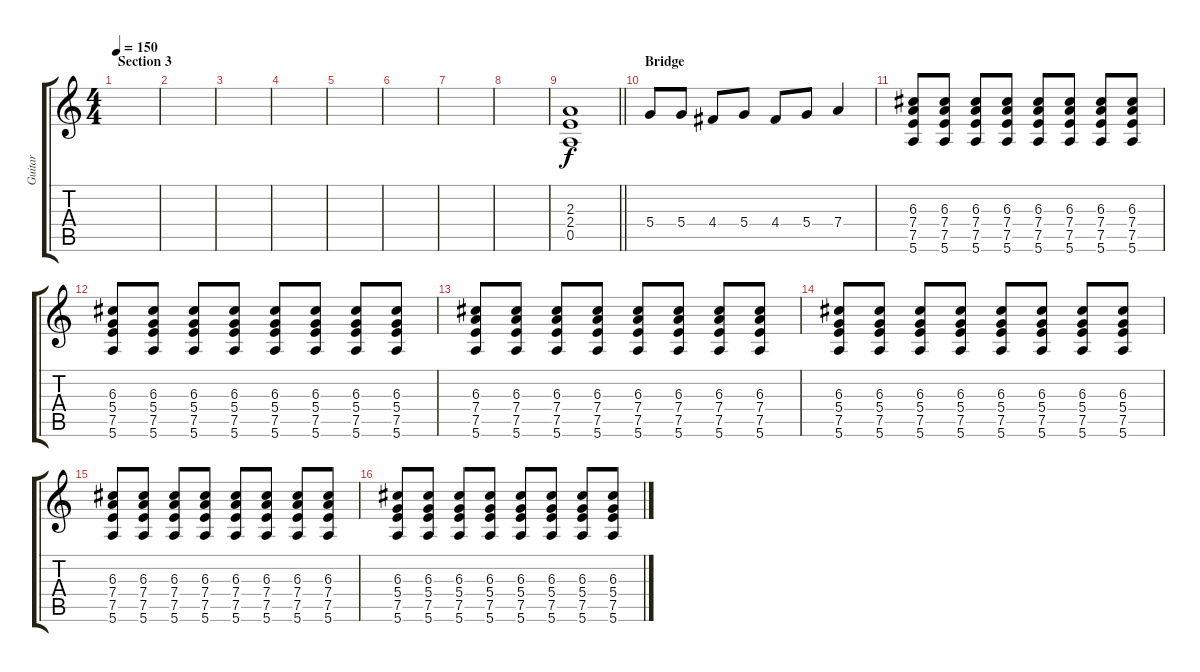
\track ("Guitar " "Guitar ") {instrument distortionguitar}
\staff {score tabs}
\tuning (E4 B3 G3 D3 A2 E2) {hide}
\ts (4 4)
\section ("" "Section 3")
\tempo 150
\clef g2
\ks c
|
|
|
|
|
|
|
|
\barLineRight lightlight
(2.3 2.4 0.5).1 |
\section ("" "Bridge")
5.4.8 5.4.8 4.4.8 5.4.8 4.4.8 5.4.8 7.4.4 |
(6.3 7.4 7.5 5.6).8{volume 16} (6.3 7.4 7.5 5.6).8 (6.3 7.4 7.5 5.6).8 (6.3 7.4 7.5 5.6).8 (6.3 7.4 7.5 5.6).8 (6.3 7.4 7.5 5.6).8 (6.3 7.4 7.5 5.6).8 (6.3 7.4 7.5 5.6).8 |
(6.3 5.4 7.5 5.6).8 (6.3 5.4 7.5 5.6).8 (6.3 5.4 7.5 5.6).8 (6.3 5.4 7.5 5.6).8 (6.3 5.4 7.5 5.6).8 (6.3 5.4 7.5 5.6).8 (6.3 5.4 7.5 5.6).8 (6.3 5.4 7.5 5.6).8 |
(6.3 7.4 7.5 5.6).8 (6.3 7.4 7.5 5.6).8 (6.3 7.4 7.5 5.6).8 (6.3 7.4 7.5 5.6).8 (6.3 7.4 7.5 5.6).8 (6.3 7.4 7.5 5.6).8 (6.3 7.4 7.5 5.6).8 (6.3 7.4 7.5 5.6).8 |
(6.3 5.4 7.5 5.6).8 (6.3 5.4 7.5 5.6).8 (6.3 5.4 7.5 5.6).8 (6.3 5.4 7.5 5.6).8 (6.3 5.4 7.5 5.6).8 (6.3 5.4 7.5 5.6).8 (6.3 5.4 7.5 5.6).8 (6.3 5.4 7.5 5.6).8 |
(6.3 7.4 7.5 5.6).8 (6.3 7.4 7.5 5.6).8 (6.3 7.4 7.5 5.6).8 (6.3 7.4 7.5 5.6).8 (6.3 7.4 7.5 5.6).8 (6.3 7.4 7.5 5.6).8 (6.3 7.4 7.5 5.6).8 (6.3 7.4 7.5 5.6).8 |
(6.3 5.4 7.5 5.6).8 (6.3 5.4 7.5 5.6).8 (6.3 5.4 7.5 5.6).8 (6.3 5.4 7.5 5.6).8 (6.3 5.4 7.5 5.6).8 (6.3 5.4 7.5 5.6).8 (6.3 5.4 7.5 5.6).8 (6.3 5.4 7.5 5.6).8
